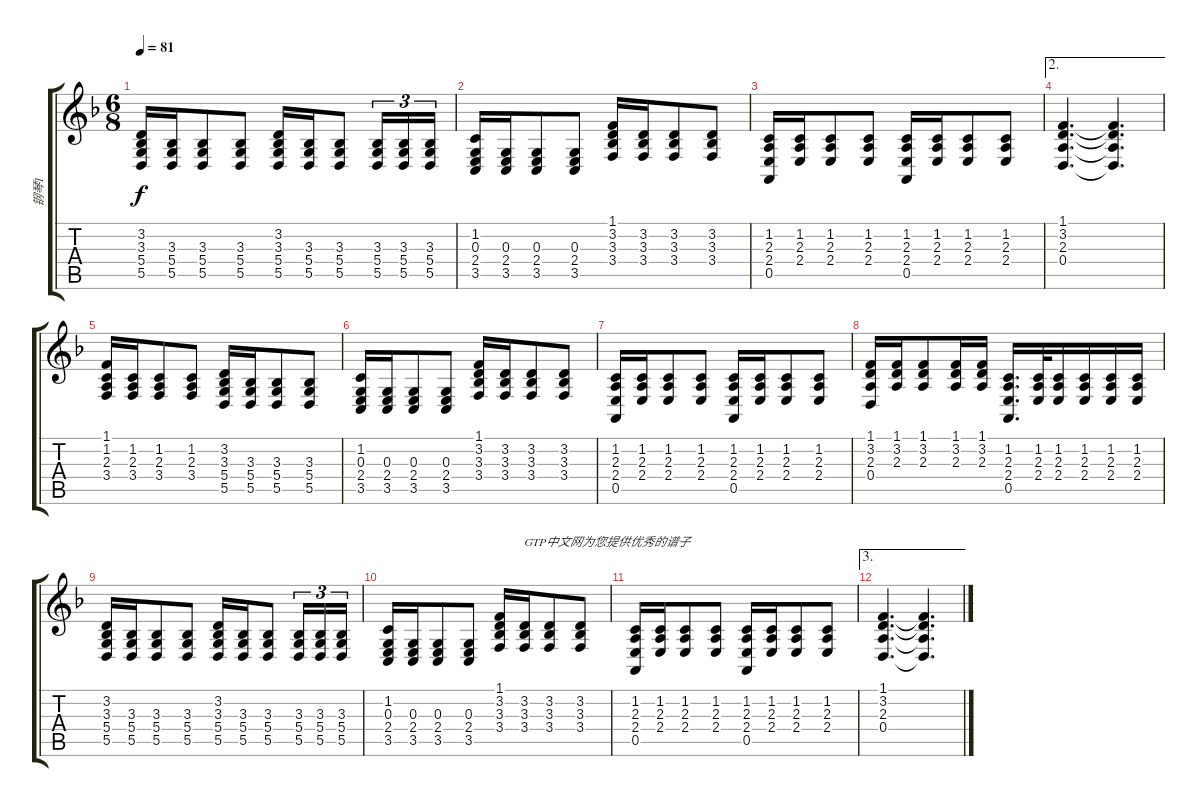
\track ("钢琴1" "钢琴1") {instrument electricgrandpiano}
\staff {score tabs}
\tuning (E4 B3 G3 D3 A2 E2) {hide}
\ts (6 8)
\tempo 81
\clef g2
\ks f
(3.2 3.3 5.4 5.5).16{dy f} (3.3 5.4 5.5).16 (3.3 5.4 5.5).8 (3.3 5.4 5.5).8 (3.2 3.3 5.4 5.5).16 (3.3 5.4 5.5).16 (3.3 5.4 5.5).8 (3.3 5.4 5.5).16{tu (3 2)} (3.3 5.4 5.5).16{tu (3 2)} (3.3 5.4 5.5).16{tu (3 2)} |
(1.2 0.3 2.4 3.5).16 (0.3 2.4 3.5).16 (0.3 2.4 3.5).8 (0.3 2.4 3.5).8 (1.1 3.2 3.3 3.4).16 (3.2 3.3 3.4).16 (3.2 3.3 3.4).8 (3.2 3.3 3.4).8 |
(1.2 2.3 2.4 0.5).16 (1.2 2.3 2.4).16 (1.2 2.3 2.4).8 (1.2 2.3 2.4).8 (1.2 2.3 2.4 0.5).16 (1.2 2.3 2.4).16 (1.2 2.3 2.4).8 (1.2 2.3 2.4).8 |
\ae 2
(1.1 3.2 2.3 0.4).4{d} (1.1{t} 3.2{t} 2.3{t} 0.4{t}).4{d} |
(1.1 1.2 2.3 3.4).16 (1.2 2.3 3.4).16 (1.2 2.3 3.4).8 (1.2 2.3 3.4).8 (3.2 3.3 5.4 5.5).16 (3.3 5.4 5.5).16 (3.3 5.4 5.5).8 (3.3 5.4 5.5).8 |
(1.2 0.3 2.4 3.5).16 (0.3 2.4 3.5).16 (0.3 2.4 3.5).8 (0.3 2.4 3.5).8 (1.1 3.2 3.3 3.4).16 (3.2 3.3 3.4).16 (3.2 3.3 3.4).8 (3.2 3.3 3.4).8 |
(1.2 2.3 2.4 0.5).16 (1.2 2.3 2.4).16 (1.2 2.3 2.4).8 (1.2 2.3 2.4).8 (1.2 2.3 2.4 0.5).16 (1.2 2.3 2.4).16 (1.2 2.3 2.4).8 (1.2 2.3 2.4).8 |
(1.1 3.2 2.3 0.4).16 (1.1 3.2 2.3).16 (1.1 3.2 2.3).8 (1.1 3.2 2.3).16 (1.1 3.2 2.3).16 (1.2 2.3 2.4 0.5).16{d} (1.2 2.3 2.4).32 (1.2 2.3 2.4).16 (1.2 2.3 2.4).16 (1.2 2.3 2.4).16 (1.2 2.3 2.4).16 |
(3.2 3.3 5.4 5.5).16 (3.3 5.4 5.5).16 (3.3 5.4 5.5).8 (3.3 5.4 5.5).8 (3.2 3.3 5.4 5.5).16 (3.3 5.4 5.5).16 (3.3 5.4 5.5).8 (3.3 5.4 5.5).16{tu (3 2)} (3.3 5.4 5.5).16{tu (3 2)} (3.3 5.4 5.5).16{tu (3 2)} |
(1.2 0.3 2.4 3.5).16 (0.3 2.4 3.5).16 (0.3 2.4 3.5).8 (0.3 2.4 3.5).8 (1.1 3.2 3.3 3.4).16 (3.2 3.3 3.4).16{txt "GTP中文网为您提供优秀的谱子"} (3.2 3.3 3.4).8 (3.2 3.3 3.4).8 |
(1.2 2.3 2.4 0.5).16{volume 13} (1.2 2.3 2.4).16{volume 10} (1.2 2.3 2.4).8{volume 9} (1.2 2.3 2.4).8{volume 8} (1.2 2.3 2.4 0.5).16 (1.2 2.3 2.4).16{volume 6} (1.2 2.3 2.4).8 (1.2 2.3 2.4).8{volume 4} |
\ae 3
(1.1 3.2 2.3 0.4).4{d volume 2} (1.1{t} 3.2{t} 2.3{t} 0.4{t}).4{d}
